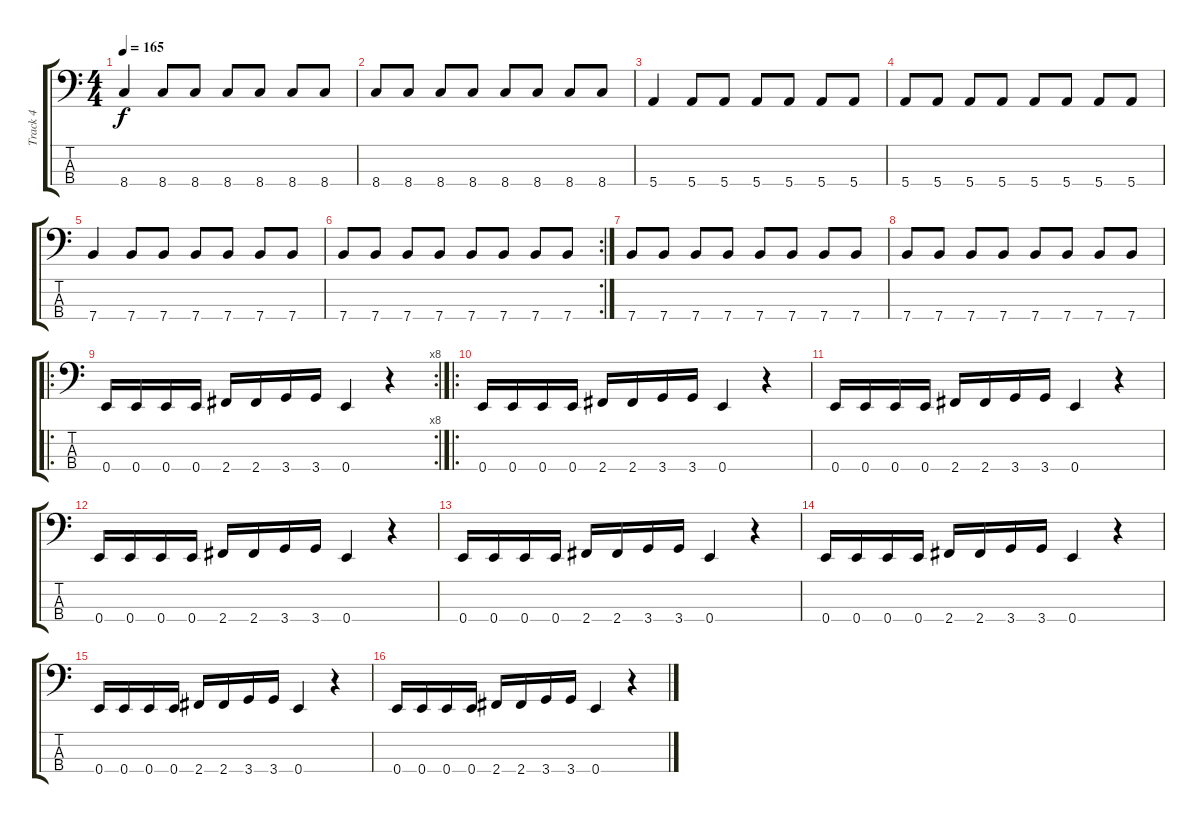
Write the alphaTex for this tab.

\track ("Track 4" "Track 4") {instrument electricbasspick}
\staff {score tabs}
\tuning (G2 D2 A1 E1) {hide}
\ts (4 4)
\tempo 165
\clef f4
\ks c
8.4.4{dy f} 8.4.8 8.4.8 8.4.8 8.4.8 8.4.8 8.4.8 |
8.4.8 8.4.8 8.4.8 8.4.8 8.4.8 8.4.8 8.4.8 8.4.8 |
5.4.4 5.4.8 5.4.8 5.4.8 5.4.8 5.4.8 5.4.8 |
5.4.8 5.4.8 5.4.8 5.4.8 5.4.8 5.4.8 5.4.8 5.4.8 |
7.4.4 7.4.8 7.4.8 7.4.8 7.4.8 7.4.8 7.4.8 |
\rc 2
7.4.8 7.4.8 7.4.8 7.4.8 7.4.8 7.4.8 7.4.8 7.4.8 |
7.4.8 7.4.8 7.4.8 7.4.8 7.4.8 7.4.8 7.4.8 7.4.8 |
7.4.8 7.4.8 7.4.8 7.4.8 7.4.8 7.4.8 7.4.8 7.4.8 |
\ro
\rc 8
0.4.16 0.4.16 0.4.16 0.4.16 2.4.16 2.4.16 3.4.16 3.4.16 0.4.4 r.4 |
\ro
0.4.16 0.4.16 0.4.16 0.4.16 2.4.16 2.4.16 3.4.16 3.4.16 0.4.4 r.4 |
0.4.16 0.4.16 0.4.16 0.4.16 2.4.16 2.4.16 3.4.16 3.4.16 0.4.4 r.4 |
0.4.16 0.4.16 0.4.16 0.4.16 2.4.16 2.4.16 3.4.16 3.4.16 0.4.4 r.4 |
0.4.16 0.4.16 0.4.16 0.4.16 2.4.16 2.4.16 3.4.16 3.4.16 0.4.4 r.4 |
0.4.16 0.4.16 0.4.16 0.4.16 2.4.16 2.4.16 3.4.16 3.4.16 0.4.4 r.4 |
0.4.16 0.4.16 0.4.16 0.4.16 2.4.16 2.4.16 3.4.16 3.4.16 0.4.4 r.4 |
0.4.16 0.4.16 0.4.16 0.4.16 2.4.16 2.4.16 3.4.16 3.4.16 0.4.4 r.4
